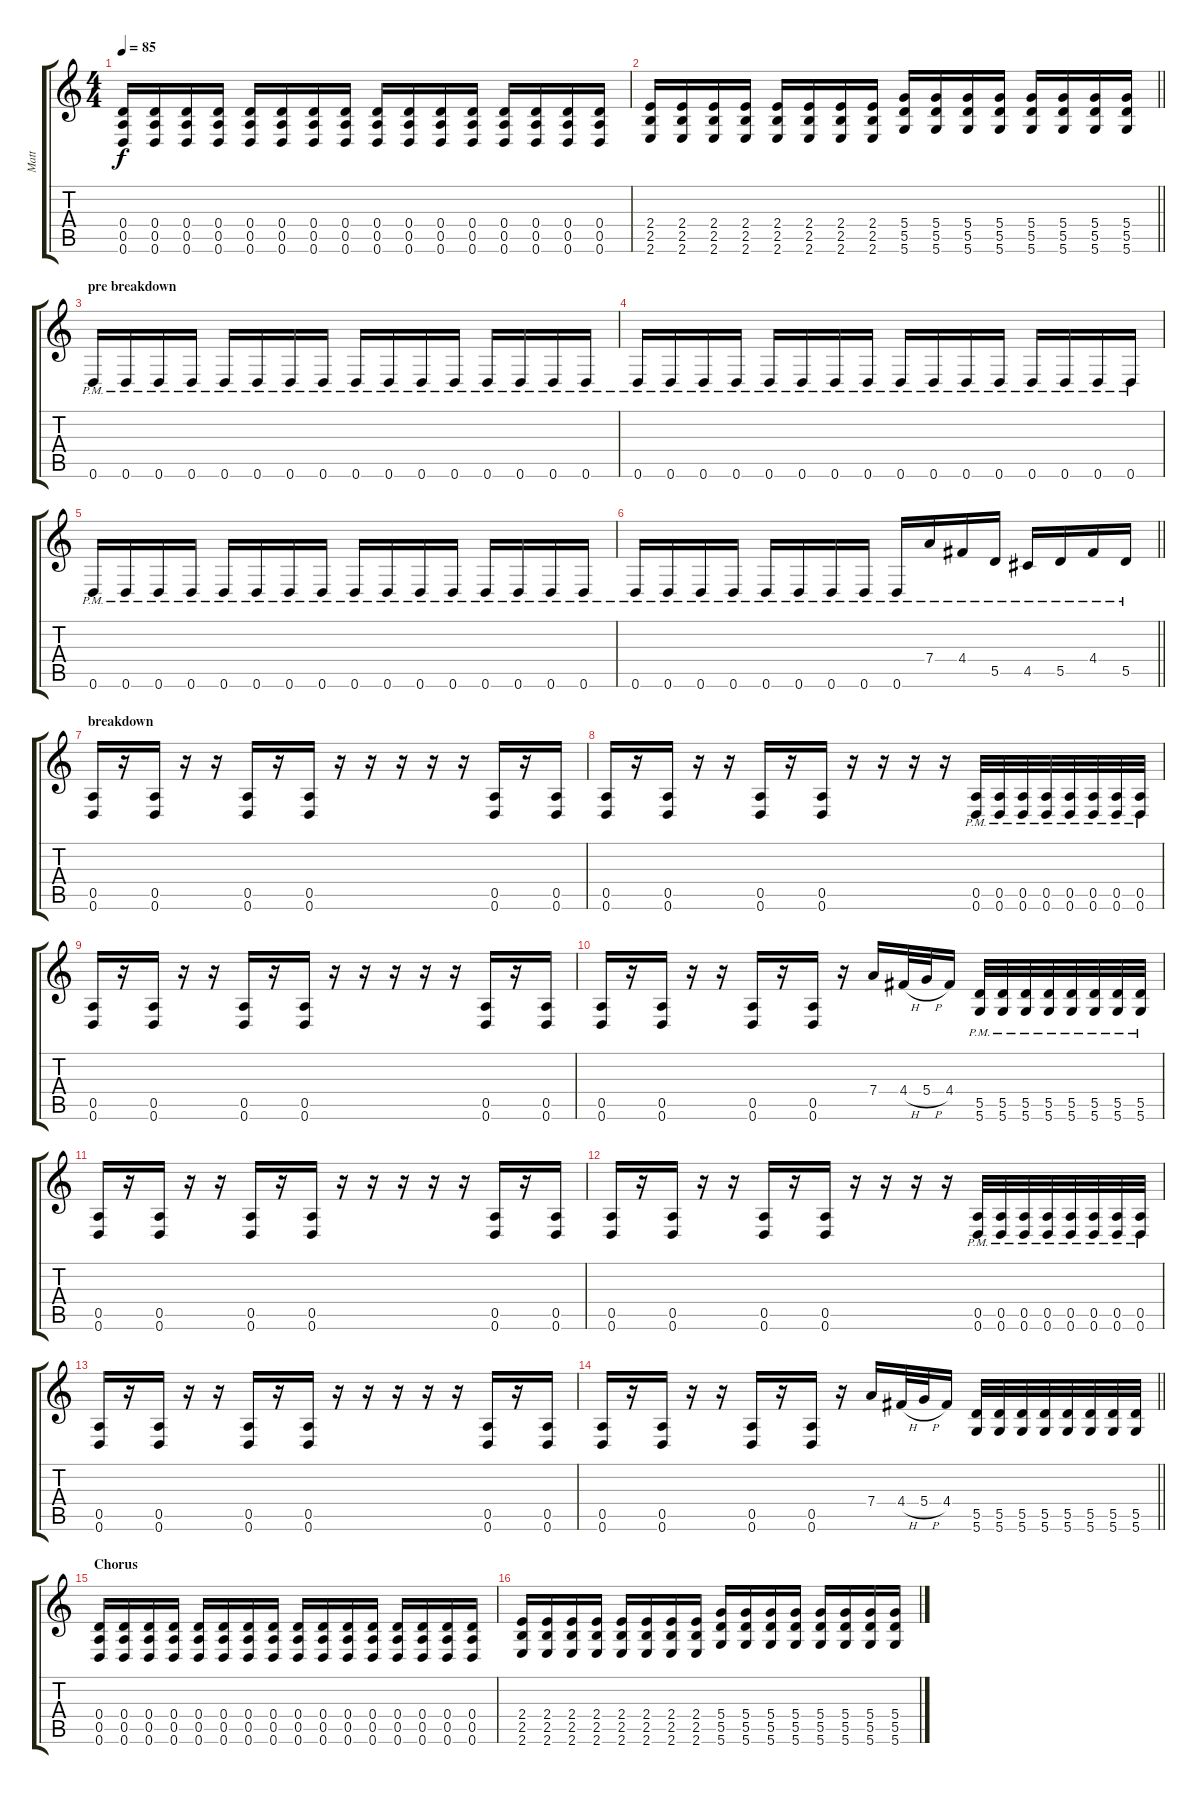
\track ("Matt" "Matt") {instrument overdrivenguitar}
\staff {score tabs}
\tuning (E4 B3 G3 D3 A2 D2) {hide}
\ts (4 4)
\tempo 85
\clef g2
\ks c
(0.4 0.5 0.6).16{dy f} (0.4 0.5 0.6).16 (0.4 0.5 0.6).16 (0.4 0.5 0.6).16 (0.4 0.5 0.6).16 (0.4 0.5 0.6).16 (0.4 0.5 0.6).16 (0.4 0.5 0.6).16 (0.4 0.5 0.6).16 (0.4 0.5 0.6).16 (0.4 0.5 0.6).16 (0.4 0.5 0.6).16 (0.4 0.5 0.6).16 (0.4 0.5 0.6).16 (0.4 0.5 0.6).16 (0.4 0.5 0.6).16 |
\barLineRight lightlight
(2.4 2.5 2.6).16 (2.4 2.5 2.6).16 (2.4 2.5 2.6).16 (2.4 2.5 2.6).16 (2.4 2.5 2.6).16 (2.4 2.5 2.6).16 (2.4 2.5 2.6).16 (2.4 2.5 2.6).16 (5.4 5.5 5.6).16 (5.4 5.5 5.6).16 (5.4 5.5 5.6).16 (5.4 5.5 5.6).16 (5.4 5.5 5.6).16 (5.4 5.5 5.6).16 (5.4 5.5 5.6).16 (5.4 5.5 5.6).16 |
\section ("" "pre breakdown")
0.6{pm}.16 0.6{pm}.16 0.6{pm}.16 0.6{pm}.16 0.6{pm}.16 0.6{pm}.16 0.6{pm}.16 0.6{pm}.16 0.6{pm}.16 0.6{pm}.16 0.6{pm}.16 0.6{pm}.16 0.6{pm}.16 0.6{pm}.16 0.6{pm}.16 0.6{pm}.16 |
0.6{pm}.16 0.6{pm}.16 0.6{pm}.16 0.6{pm}.16 0.6{pm}.16 0.6{pm}.16 0.6{pm}.16 0.6{pm}.16 0.6{pm}.16 0.6{pm}.16 0.6{pm}.16 0.6{pm}.16 0.6{pm}.16 0.6{pm}.16 0.6{pm}.16 0.6{pm}.16 |
0.6{pm}.16 0.6{pm}.16 0.6{pm}.16 0.6{pm}.16 0.6{pm}.16 0.6{pm}.16 0.6{pm}.16 0.6{pm}.16 0.6{pm}.16 0.6{pm}.16 0.6{pm}.16 0.6{pm}.16 0.6{pm}.16 0.6{pm}.16 0.6{pm}.16 0.6{pm}.16 |
\barLineRight lightlight
0.6{pm}.16 0.6{pm}.16 0.6{pm}.16 0.6{pm}.16 0.6{pm}.16 0.6{pm}.16 0.6{pm}.16 0.6{pm}.16 0.6{pm}.16 7.4{pm}.16 4.4{pm}.16 5.5{pm}.16 4.5{pm}.16 5.5{pm}.16 4.4{pm}.16 5.5{pm}.16 |
\section ("" "breakdown")
(0.5 0.6).16 r.16 (0.5 0.6).16 r.16 r.16 (0.5 0.6).16 r.16 (0.5 0.6).16 r.16 r.16 r.16 r.16 r.16 (0.5 0.6).16 r.16 (0.5 0.6).16 |
(0.5 0.6).16 r.16 (0.5 0.6).16 r.16 r.16 (0.5 0.6).16 r.16 (0.5 0.6).16 r.16 r.16 r.16 r.16 (0.5{pm} 0.6{pm}).32 (0.5{pm} 0.6{pm}).32 (0.5{pm} 0.6{pm}).32 (0.5{pm} 0.6{pm}).32 (0.5{pm} 0.6{pm}).32 (0.5{pm} 0.6{pm}).32 (0.5{pm} 0.6{pm}).32 (0.5{pm} 0.6{pm}).32 |
(0.5 0.6).16 r.16 (0.5 0.6).16 r.16 r.16 (0.5 0.6).16 r.16 (0.5 0.6).16 r.16 r.16 r.16 r.16 r.16 (0.5 0.6).16 r.16 (0.5 0.6).16 |
(0.5 0.6).16 r.16 (0.5 0.6).16 r.16 r.16 (0.5 0.6).16 r.16 (0.5 0.6).16 r.16 7.4.16 4.4{h}.32 5.4{h}.32 4.4.16 (5.5{pm} 5.6{pm}).32 (5.5{pm} 5.6{pm}).32 (5.5{pm} 5.6{pm}).32 (5.5{pm} 5.6{pm}).32 (5.5{pm} 5.6{pm}).32 (5.5{pm} 5.6{pm}).32 (5.5{pm} 5.6{pm}).32 (5.5{pm} 5.6{pm}).32 |
(0.5 0.6).16 r.16 (0.5 0.6).16 r.16 r.16 (0.5 0.6).16 r.16 (0.5 0.6).16 r.16 r.16 r.16 r.16 r.16 (0.5 0.6).16 r.16 (0.5 0.6).16 |
(0.5 0.6).16 r.16 (0.5 0.6).16 r.16 r.16 (0.5 0.6).16 r.16 (0.5 0.6).16 r.16 r.16 r.16 r.16 (0.5{pm} 0.6{pm}).32 (0.5{pm} 0.6{pm}).32 (0.5{pm} 0.6{pm}).32 (0.5{pm} 0.6{pm}).32 (0.5{pm} 0.6{pm}).32 (0.5{pm} 0.6{pm}).32 (0.5{pm} 0.6{pm}).32 (0.5{pm} 0.6{pm}).32 |
(0.5 0.6).16 r.16 (0.5 0.6).16 r.16 r.16 (0.5 0.6).16 r.16 (0.5 0.6).16 r.16 r.16 r.16 r.16 r.16 (0.5 0.6).16 r.16 (0.5 0.6).16 |
\barLineRight lightlight
(0.5 0.6).16 r.16 (0.5 0.6).16 r.16 r.16 (0.5 0.6).16 r.16 (0.5 0.6).16 r.16 7.4.16 4.4{h}.32 5.4{h}.32 4.4.16 (5.5 5.6).32 (5.5 5.6).32 (5.5 5.6).32 (5.5 5.6).32 (5.5 5.6).32 (5.5 5.6).32 (5.5 5.6).32 (5.5 5.6).32 |
\section ("" "Chorus")
(0.4 0.5 0.6).16 (0.4 0.5 0.6).16 (0.4 0.5 0.6).16 (0.4 0.5 0.6).16 (0.4 0.5 0.6).16 (0.4 0.5 0.6).16 (0.4 0.5 0.6).16 (0.4 0.5 0.6).16 (0.4 0.5 0.6).16 (0.4 0.5 0.6).16 (0.4 0.5 0.6).16 (0.4 0.5 0.6).16 (0.4 0.5 0.6).16 (0.4 0.5 0.6).16 (0.4 0.5 0.6).16 (0.4 0.5 0.6).16 |
(2.4 2.5 2.6).16 (2.4 2.5 2.6).16 (2.4 2.5 2.6).16 (2.4 2.5 2.6).16 (2.4 2.5 2.6).16 (2.4 2.5 2.6).16 (2.4 2.5 2.6).16 (2.4 2.5 2.6).16 (5.4 5.5 5.6).16 (5.4 5.5 5.6).16 (5.4 5.5 5.6).16 (5.4 5.5 5.6).16 (5.4 5.5 5.6).16 (5.4 5.5 5.6).16 (5.4 5.5 5.6).16 (5.4 5.5 5.6).16
